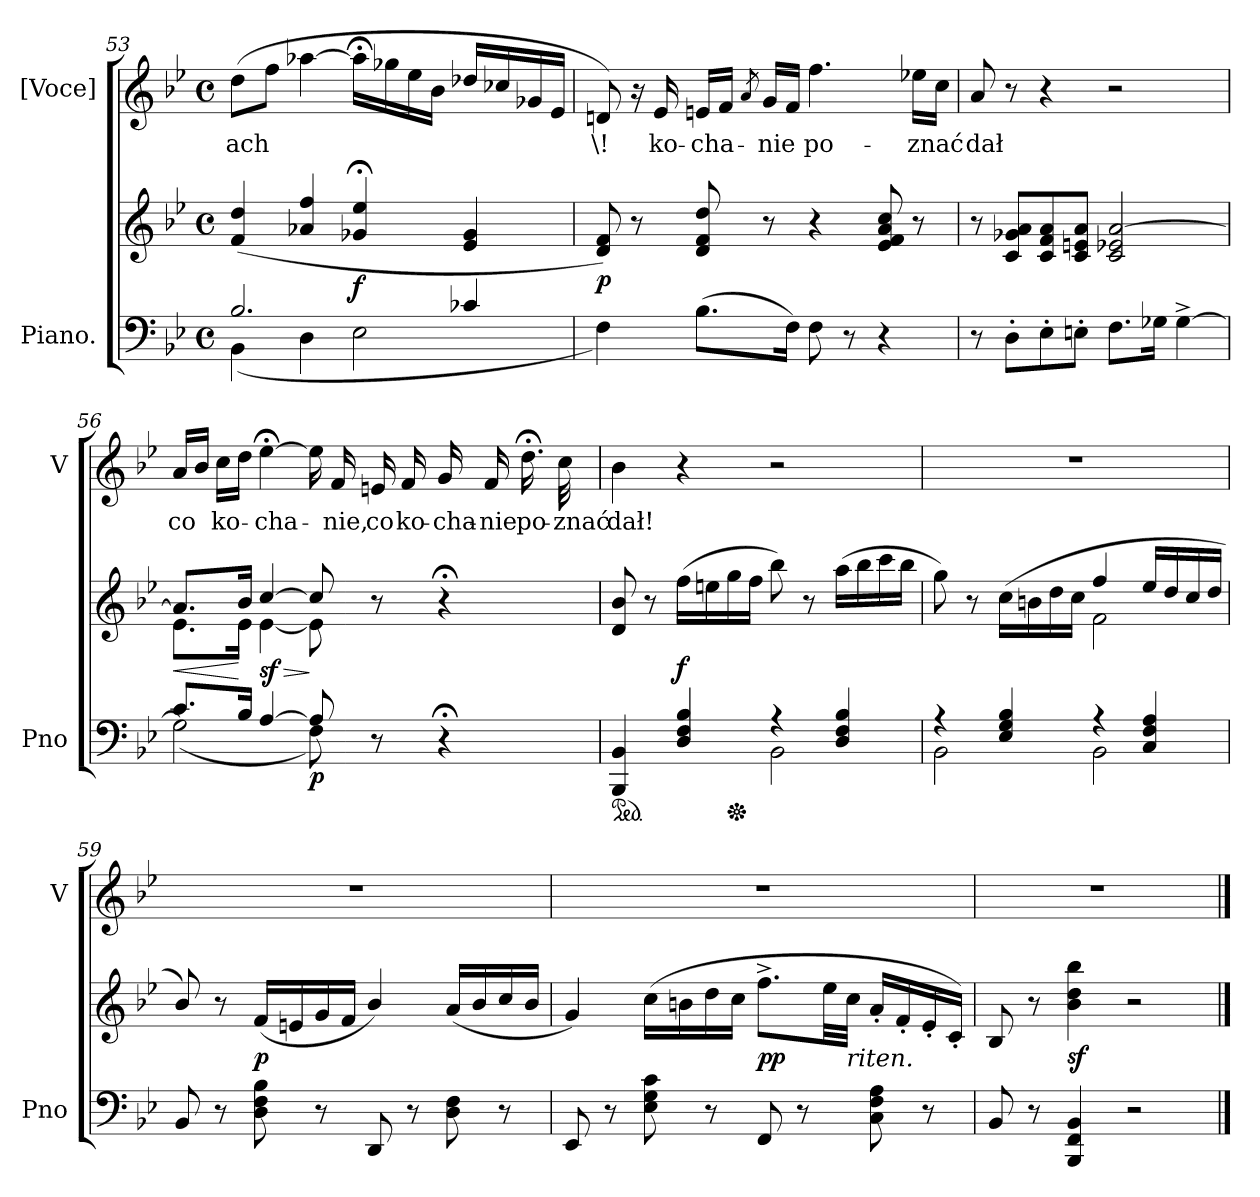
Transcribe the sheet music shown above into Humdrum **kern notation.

**kern	**kern	**dynam	**kern	**text
*part2	*part2	*part2	*part1	*part1
*staff3	*staff2	*staff2/3	*staff1	*staff1
*I"Piano.	*	*	*I"[Voce]	*
*I'Pno	*	*	*I'V	*
*clefF4	*clefG2	*	*clefG2	*
*k[b-e-]	*k[b-e-]	*	*k[b-e-]	*
*g:	*g:	*	*g:	*
*M4/4	*M4/4	*	*M4/4	*
*met(c)	*met(c)	*	*met(c)	*
=53	=53	=53	=53	=53
*^	*	*	*	*
2.B-/	(4BB-\	(>4f/ 4dd/	.	(8dd\L	ach
.	.	.	.	8ff\J	.
.	4D\	4a-X/ 4ff/	.	[4aa-X\	.
.	2E-\	4g-X;</ 4ee-;</	f	16aa-;<\LL]	.
.	.	.	.	16gg-X\	.
.	.	.	.	16ee-\	.
.	.	.	.	16b-\JJ	.
4c-X/	.	4e-/ 4g-/	.	16dd-X/LL	.
.	.	.	.	16cc-X/	.
.	.	.	.	16g-X/	.
.	.	.	.	16e-/JJ	.
*v	*v	*	*	*	*
=54	=54	=54	=54	=54
4F\)	8d/ 8f/)	p	8dn/)	\!
.	8r	.	16r	.
.	.	.	16e-/	ko-
(>8.B-\L	8d/ 8f/ 8dd/	.	16en/LL	-cha-
.	.	.	16f/JJ	.
.	.	.	8qa/	.
.	8r	.	16g/LL	-nie
16F\Jk)	.	.	16f/JJ	.
8F\	4r	.	4.ff\	po-
8r	.	.	.	.
4r	8e-/ 8f/ 8a/ 8cc/	.	.	.
.	8r	.	16ee-X\LL	-znać
.	.	.	16cc\JJ	.
=55	=55	=55	=55	=55
8r	8r	.	8a/	dał
8D'\L	8c/ 8g-X/ 8a/L	.	8r	.
8E-'\	8c/ 8f/ 8a/	.	4r	.
8En'\J	8c/ 8en/ 8a/J	.	.	.
8.F\L	2c/ 2e-X/ [2a/	.	2r	.
16G-X\Jk	.	.	.	.
[4G-^\	.	.	.	.
=56	=56	=56	=56	=56
*^	*^	*	*	*
8.c/L	(2G-\]	8.a/L]	8.e-\L	<	16a/LL	co
.	.	.	.	.	16b-/JJ	.
.	.	.	.	.	16cc\LL	ko-
16B-/Jk	.	16b-/Jk	16e-\Jk	[	16dd\JJ	.
[4A/	.	[4cc/	[4e-\	> sf	[4ee-;<\	-cha-
!	!	!	!	!LO:DY:n=2:b=2	!	!
8A/]	8F\)	8cc/]	8e-\]	] p	16ee-\]	.
.	.	.	.	.	16f/	-nie,
8r	8ryy	8r	8ryy	.	16en/	co
.	.	.	.	.	16f/	ko-
4r;<	4ryy	4r;<	4ryy	.	16g/	-cha-
.	.	.	.	.	16f/	-nie
.	.	.	.	.	16.dd;<\	po-
.	.	.	.	.	32cc\	-znać
*	*	*v	*v	*	*	*
=57	=57	=57	=57	=57	=57
*ped	*	*	*	*	*
4BBB-/ 4BB-/	2ryy	8d/ 8b-/	.	4b-\	dał!
.	.	8r	.	.	.
4D/ 4F/ 4B-/	.	(16ff\LL	f	4r	.
.	.	16een\	.	.	.
*Xped	*	*	*	*	*
.	.	16gg\	.	.	.
.	.	16ff\JJ	.	.	.
4r	2BB-\	8bb-\)	.	2r	.
.	.	8r	.	.	.
4D/ 4F/ 4B-/	.	(16aa\LL	.	.	.
.	.	16bb-\	.	.	.
.	.	16ccc\	.	.	.
.	.	16bb-\JJ	.	.	.
=58	=58	=58	=58	=58	=58
*	*	*^	*	*	*
4r	2BB-\	8gg\)	2ryy	.	1r	.
.	.	8r	.	.	.	.
4E-/ 4G/ 4B-/	.	(16cc\LL	.	.	.	.
.	.	16bn\	.	.	.	.
.	.	16dd\	.	.	.	.
.	.	16cc\JJ	.	.	.	.
4r	2BB-\	4ff/	2f\	.	.	.
4C/ 4F/ 4A/	.	16ee-/LL	.	.	.	.
.	.	16dd/	.	.	.	.
.	.	16cc/	.	.	.	.
.	.	16dd/JJ	.	.	.	.
*v	*v	*	*	*	*	*
*	*v	*v	*	*	*
=59	=59	=59	=59	=59
8BB-/	8b-/)	.	1r	.
8r	8r	.	.	.
8D\ 8F\ 8B-\	(16f/LL	p	.	.
.	16en/	.	.	.
8r	16g/	.	.	.
.	16f/JJ	.	.	.
8DD/	4b-/)	.	.	.
8r	.	.	.	.
8D\ 8F\	(16a/LL	.	.	.
.	16b-/	.	.	.
8r	16cc/	.	.	.
.	16b-/JJ	.	.	.
=60	=60	=60	=60	=60
8EE-/	4g/)	.	1r	.
8r	.	.	.	.
8E-\ 8G\ 8c\	(16cc\LL	.	.	.
.	16bn\	.	.	.
8r	16dd\	.	.	.
.	16cc\JJ	.	.	.
8FF/	8.ff^\L	pp	.	.
8r	.	.	.	.
.	32ee-\LL	.	.	.
!	!LO:TX:b:i:t=riten.	!	!	!
.	32cc\JJJ	.	.	.
8C\ 8F\ 8A\	16a'/LL	.	.	.
.	16f'/	.	.	.
8r	16e-'/	.	.	.
.	16c'/JJ)	.	.	.
=61	=61	=61	=61	=61
8BB-/	8B-/	.	1r	.
8r	8r	.	.	.
4BBB-/ 4FF/ 4BB-/	4b-\ 4dd\ 4bb-\	sf	.	.
2r	2r	.	.	.
==	==	==	==	==
*-	*-	*-	*-	*-
